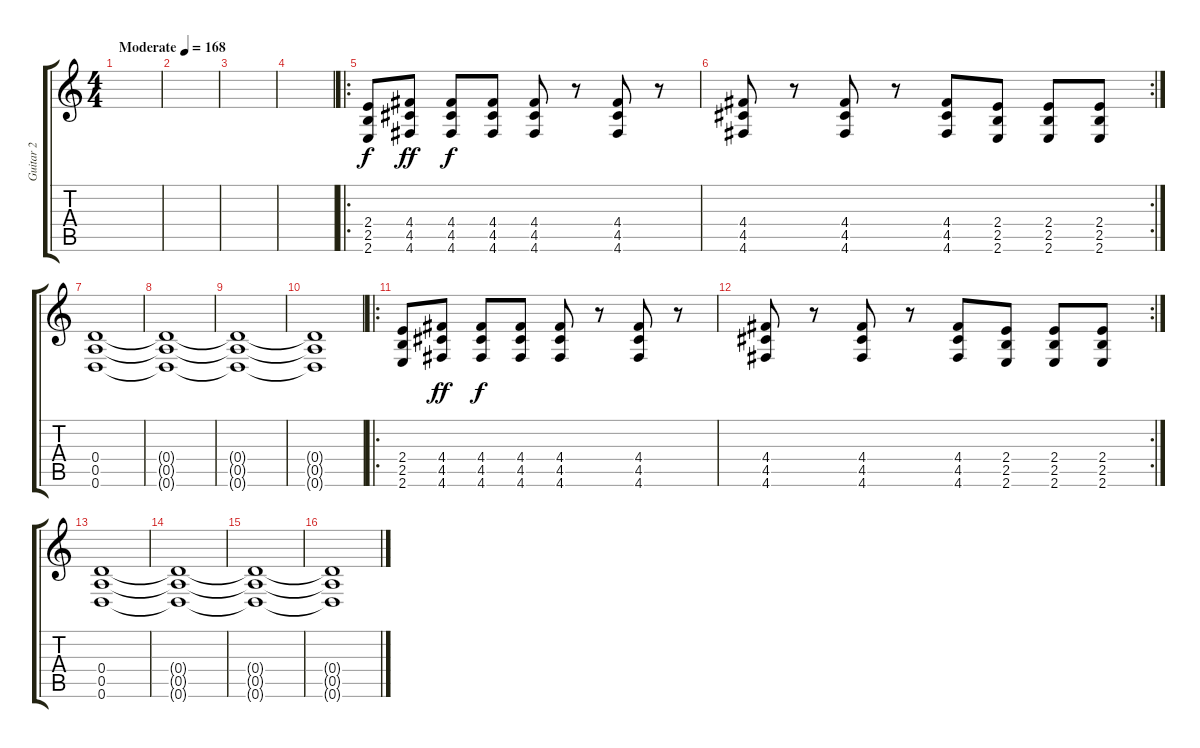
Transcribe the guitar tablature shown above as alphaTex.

\track ("Guitar 2" "Guitar 2") {instrument overdrivenguitar}
\staff {score tabs}
\tuning (E4 B3 G3 D3 A2 D2) {hide}
\ts (4 4)
\tempo (168 "Moderate")
\clef g2
\ks c
|
|
|
|
\ro
(2.4 2.5 2.6).8 (4.4 4.5 4.6).8{dy ff} (4.4 4.5 4.6).8{dy f} (4.4 4.5 4.6).8 (4.4 4.5 4.6).8 r.8 (4.4 4.5 4.6).8 r.8 |
\rc 2
(4.4 4.5 4.6).8 r.8 (4.4 4.5 4.6).8 r.8 (4.4 4.5 4.6).8 (2.4 2.5 2.6).8 (2.4 2.5 2.6).8 (2.4 2.5 2.6).8 |
(0.4 0.5 0.6).1 |
(0.4{t} 0.5{t} 0.6{t}).1 |
(0.4{t} 0.5{t} 0.6{t}).1 |
(0.4{t} 0.5{t} 0.6{t}).1 |
\ro
(2.4 2.5 2.6).8 (4.4 4.5 4.6).8{dy ff} (4.4 4.5 4.6).8{dy f} (4.4 4.5 4.6).8 (4.4 4.5 4.6).8 r.8 (4.4 4.5 4.6).8 r.8 |
\rc 2
(4.4 4.5 4.6).8 r.8 (4.4 4.5 4.6).8 r.8 (4.4 4.5 4.6).8 (2.4 2.5 2.6).8 (2.4 2.5 2.6).8 (2.4 2.5 2.6).8 |
(0.4 0.5 0.6).1 |
(0.4{t} 0.5{t} 0.6{t}).1 |
(0.4{t} 0.5{t} 0.6{t}).1 |
(0.4{t} 0.5{t} 0.6{t}).1
